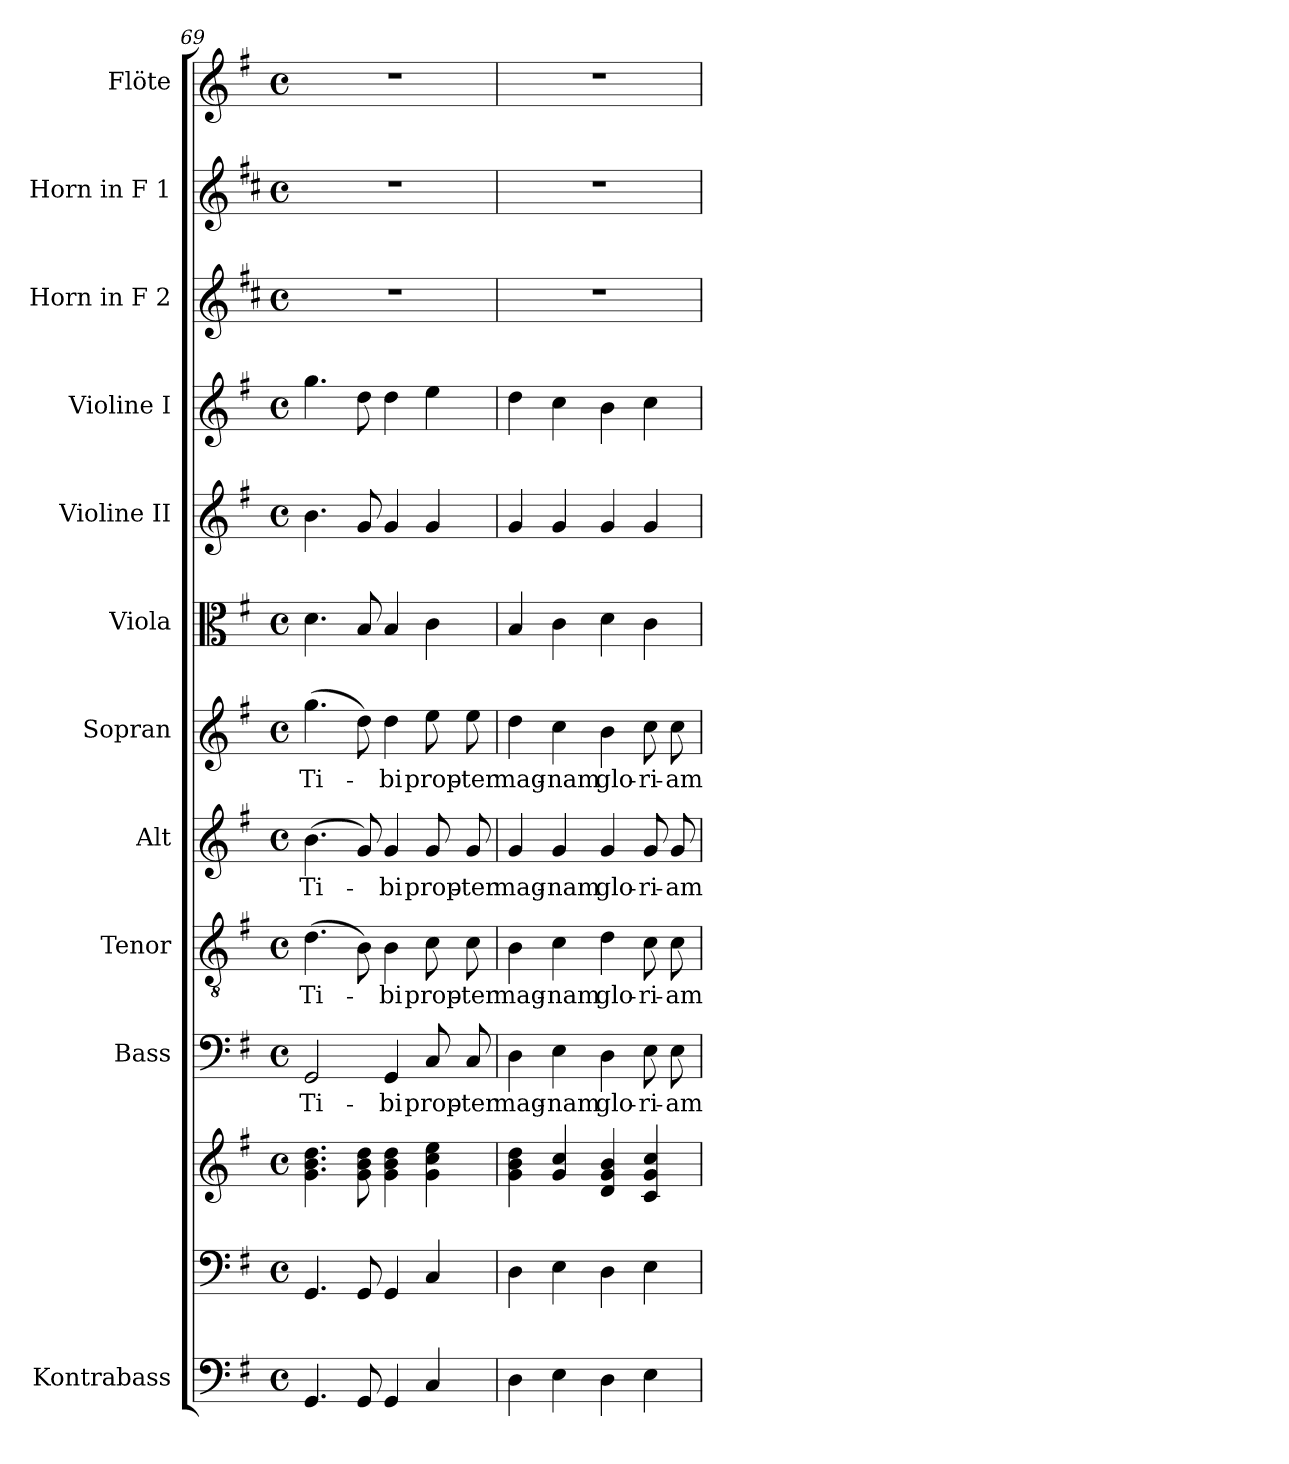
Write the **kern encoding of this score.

**kern	**kern	**kern	**kern	**text	**kern	**text	**kern	**text	**kern	**text	**kern	**kern	**kern	**kern	**kern	**kern
*part12	*part11	*part11	*part10	*part10	*part9	*part9	*part8	*part8	*part7	*part7	*part6	*part5	*part4	*part3	*part2	*part1
*staff13	*staff12	*staff11	*staff10	*staff10	*staff9	*staff9	*staff8	*staff8	*staff7	*staff7	*staff6	*staff5	*staff4	*staff3	*staff2	*staff1
*I"Kontrabass	*	*	*I"Bass	*	*I"Tenor	*	*I"Alt	*	*I"Sopran	*	*I"Viola	*I"Violine II	*I"Violine I	*I"Horn in F 2	*I"Horn in F 1	*I"Flöte
*I'Kb.	*	*	*I'B.	*	*I'T.	*	*I'A.	*	*I'S.	*	*I'Vla.	*I'Vl. II	*I'Vl. I	*	*	*I'Fl.
*clefF4	*clefF4	*clefG2	*clefF4	*	*clefGv2	*	*clefG2	*	*clefG2	*	*clefC3	*clefG2	*clefG2	*clefG2	*clefG2	*clefG2
*ITrd7c12	*	*	*	*	*	*	*	*	*	*	*	*	*	*ITrd4c7	*ITrd4c7	*
*k[f#]	*k[f#]	*k[f#]	*k[f#]	*	*k[f#]	*	*k[f#]	*	*k[f#]	*	*k[f#]	*k[f#]	*k[f#]	*k[f#]	*k[f#]	*k[f#]
*G:	*G:	*G:	*G:	*	*G:	*	*G:	*	*G:	*	*G:	*G:	*G:	*G:	*G:	*G:
*M4/4	*M4/4	*M4/4	*M4/4	*	*M4/4	*	*M4/4	*	*M4/4	*	*M4/4	*M4/4	*M4/4	*M4/4	*M4/4	*M4/4
*met(c)	*met(c)	*met(c)	*met(c)	*	*met(c)	*	*met(c)	*	*met(c)	*	*met(c)	*met(c)	*met(c)	*met(c)	*met(c)	*met(c)
=69	=69	=69	=69	=69	=69	=69	=69	=69	=69	=69	=69	=69	=69	=69	=69	=69
!	!	!	!	!LO:LY:b	!	!LO:LY:b	!	!LO:LY:b	!	!LO:LY:b	!	!	!	!	!	!
4.GGG/	4.GG/	4.g\ 4.b\ 4.dd\	2GG/	Ti-	(>4.d\	Ti-	(>4.b\	Ti-	(>4.gg\	Ti-	4.d\	4.b\	4.gg\	1r	1r	1r
8GGG/	8GG/	8g\ 8b\ 8dd\	.	.	8B\)	.	8g/)	.	8dd\)	.	8B/	8g/	8dd\	.	.	.
!	!	!	!	!LO:LY:b	!	!LO:LY:b	!	!LO:LY:b	!	!LO:LY:b	!	!	!	!	!	!
4GGG/	4GG/	4g\ 4b\ 4dd\	4GG/	-bi	4B\	-bi	4g/	-bi	4dd\	-bi	4B/	4g/	4dd\	.	.	.
!	!	!	!	!LO:LY:b	!	!LO:LY:b	!	!LO:LY:b	!	!LO:LY:b	!	!	!	!	!	!
4CC/	4C/	4g\ 4cc\ 4ee\	8C/	prop-	8c\	prop-	8g/	prop-	8ee\	prop-	4c\	4g/	4ee\	.	.	.
!	!	!	!	!LO:LY:b	!	!LO:LY:b	!	!LO:LY:b	!	!LO:LY:b	!	!	!	!	!	!
.	.	.	8C/	-ter	8c\	-ter	8g/	-ter	8ee\	-ter	.	.	.	.	.	.
=70	=70	=70	=70	=70	=70	=70	=70	=70	=70	=70	=70	=70	=70	=70	=70	=70
!	!	!	!	!LO:LY:b	!	!LO:LY:b	!	!LO:LY:b	!	!LO:LY:b	!	!	!	!	!	!
4DD\	4D\	4g\ 4b\ 4dd\	4D\	mag-	4B\	mag-	4g/	mag-	4dd\	mag-	4B/	4g/	4dd\	1r	1r	1r
!	!	!	!	!LO:LY:b	!	!LO:LY:b	!	!LO:LY:b	!	!LO:LY:b	!	!	!	!	!	!
4EE\	4E\	4g/ 4cc/	4E\	-nam	4c\	-nam	4g/	-nam	4cc\	-nam	4c\	4g/	4cc\	.	.	.
!	!	!	!	!LO:LY:b	!	!LO:LY:b	!	!LO:LY:b	!	!LO:LY:b	!	!	!	!	!	!
4DD\	4D\	4d/ 4g/ 4b/	4D\	glo-	4d\	glo-	4g/	glo-	4b\	glo-	4d\	4g/	4b\	.	.	.
!	!	!	!	!LO:LY:b	!	!LO:LY:b	!	!LO:LY:b	!	!LO:LY:b	!	!	!	!	!	!
4EE\	4E\	4c/ 4g/ 4cc/	8E\	-ri-	8c\	-ri-	8g/	-ri-	8cc\	-ri-	4c\	4g/	4cc\	.	.	.
!	!	!	!	!LO:LY:b	!	!LO:LY:b	!	!LO:LY:b	!	!LO:LY:b	!	!	!	!	!	!
.	.	.	8E\	-am	8c\	-am	8g/	-am	8cc\	-am	.	.	.	.	.	.
=	=	=	=	=	=	=	=	=	=	=	=	=	=	=	=	=
*-	*-	*-	*-	*-	*-	*-	*-	*-	*-	*-	*-	*-	*-	*-	*-	*-
